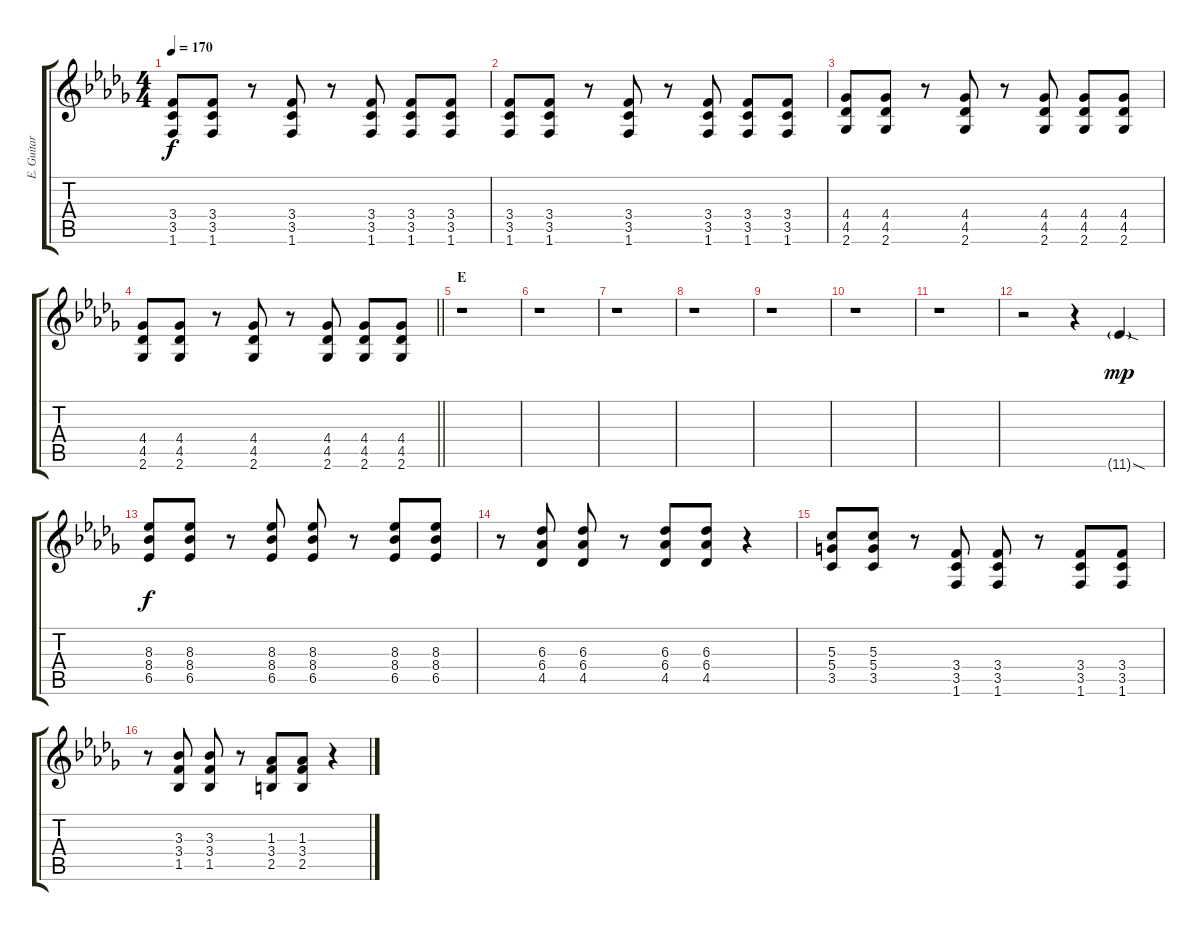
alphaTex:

\track ("E. Guitar I" "E. Guitar ") {instrument overdrivenguitar}
\staff {score tabs}
\tuning (E4 B3 G3 D3 A2 E2) {hide}
\ts (4 4)
\tempo 170
\clef g2
\ks db
(3.4 3.5 1.6).8{dy f} (3.4 3.5 1.6).8 r.8 (3.4 3.5 1.6).8 r.8 (3.4 3.5 1.6).8 (3.4 3.5 1.6).8 (3.4 3.5 1.6).8 |
(3.4 3.5 1.6).8 (3.4 3.5 1.6).8 r.8 (3.4 3.5 1.6).8 r.8 (3.4 3.5 1.6).8 (3.4 3.5 1.6).8 (3.4 3.5 1.6).8 |
(4.4 4.5 2.6).8 (4.4 4.5 2.6).8 r.8 (4.4 4.5 2.6).8 r.8 (4.4 4.5 2.6).8 (4.4 4.5 2.6).8 (4.4 4.5 2.6).8 |
\barLineRight lightlight
(4.4 4.5 2.6).8 (4.4 4.5 2.6).8 r.8 (4.4 4.5 2.6).8 r.8 (4.4 4.5 2.6).8 (4.4 4.5 2.6).8 (4.4 4.5 2.6).8 |
\section ("" "E")
r.1 |
r.1 |
r.1 |
r.1 |
r.1 |
r.1 |
r.1 |
r.2 r.4 11.6{sod g}.4{dy mp} |
(8.3 8.4 6.5).8{dy f} (8.3 8.4 6.5).8 r.8 (8.3 8.4 6.5).8 (8.3 8.4 6.5).8 r.8 (8.3 8.4 6.5).8 (8.3 8.4 6.5).8 |
r.8 (6.3 6.4 4.5).8 (6.3 6.4 4.5).8 r.8 (6.3 6.4 4.5).8 (6.3 6.4 4.5).8 r.4 |
(5.3 5.4 3.5).8 (5.3 5.4 3.5).8 r.8 (3.4 3.5 1.6).8 (3.4 3.5 1.6).8 r.8 (3.4 3.5 1.6).8 (3.4 3.5 1.6).8 |
r.8 (3.3 3.4 1.5).8 (3.3 3.4 1.5).8 r.8 (1.3 3.4 2.5).8 (1.3 3.4 2.5).8 r.4
